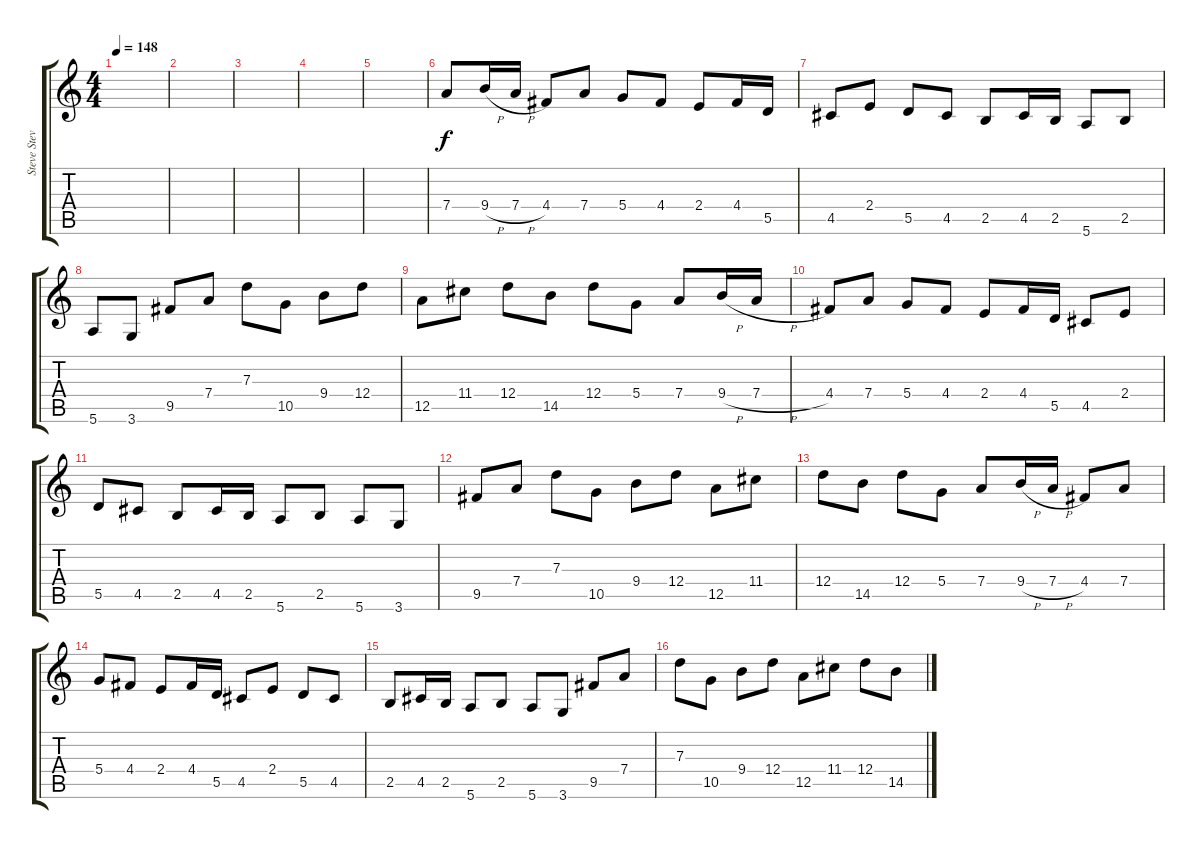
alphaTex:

\track ("Steve Stevens" "Steve Stev") {instrument distortionguitar}
\staff {score tabs}
\tuning (E4 B3 G3 D3 A2 E2) {hide}
\ts (4 4)
\tempo 148
\clef g2
\ks c
|
|
|
|
|
7.4.8 9.4{h}.16 7.4{h}.16 4.4.8 7.4.8 5.4.8 4.4.8 2.4.8 4.4.16 5.5.16 |
4.5.8 2.4.8 5.5.8 4.5.8 2.5.8 4.5.16 2.5.16 5.6.8 2.5.8 |
5.6.8 3.6.8 9.5.8 7.4.8 7.3.8 10.5.8 9.4.8 12.4.8 |
12.5.8 11.4.8 12.4.8 14.5.8 12.4.8 5.4.8 7.4.8 9.4{h}.16 7.4{h}.16 |
4.4.8 7.4.8 5.4.8 4.4.8 2.4.8 4.4.16 5.5.16 4.5.8 2.4.8 |
5.5.8 4.5.8 2.5.8 4.5.16 2.5.16 5.6.8 2.5.8 5.6.8 3.6.8 |
9.5.8 7.4.8 7.3.8 10.5.8 9.4.8 12.4.8 12.5.8 11.4.8 |
12.4.8 14.5.8 12.4.8 5.4.8 7.4.8 9.4{h}.16 7.4{h}.16 4.4.8 7.4.8 |
5.4.8 4.4.8 2.4.8 4.4.16 5.5.16 4.5.8 2.4.8 5.5.8 4.5.8 |
2.5.8 4.5.16 2.5.16 5.6.8 2.5.8 5.6.8 3.6.8 9.5.8 7.4.8 |
7.3.8 10.5.8 9.4.8 12.4.8 12.5.8 11.4.8 12.4.8 14.5.8
